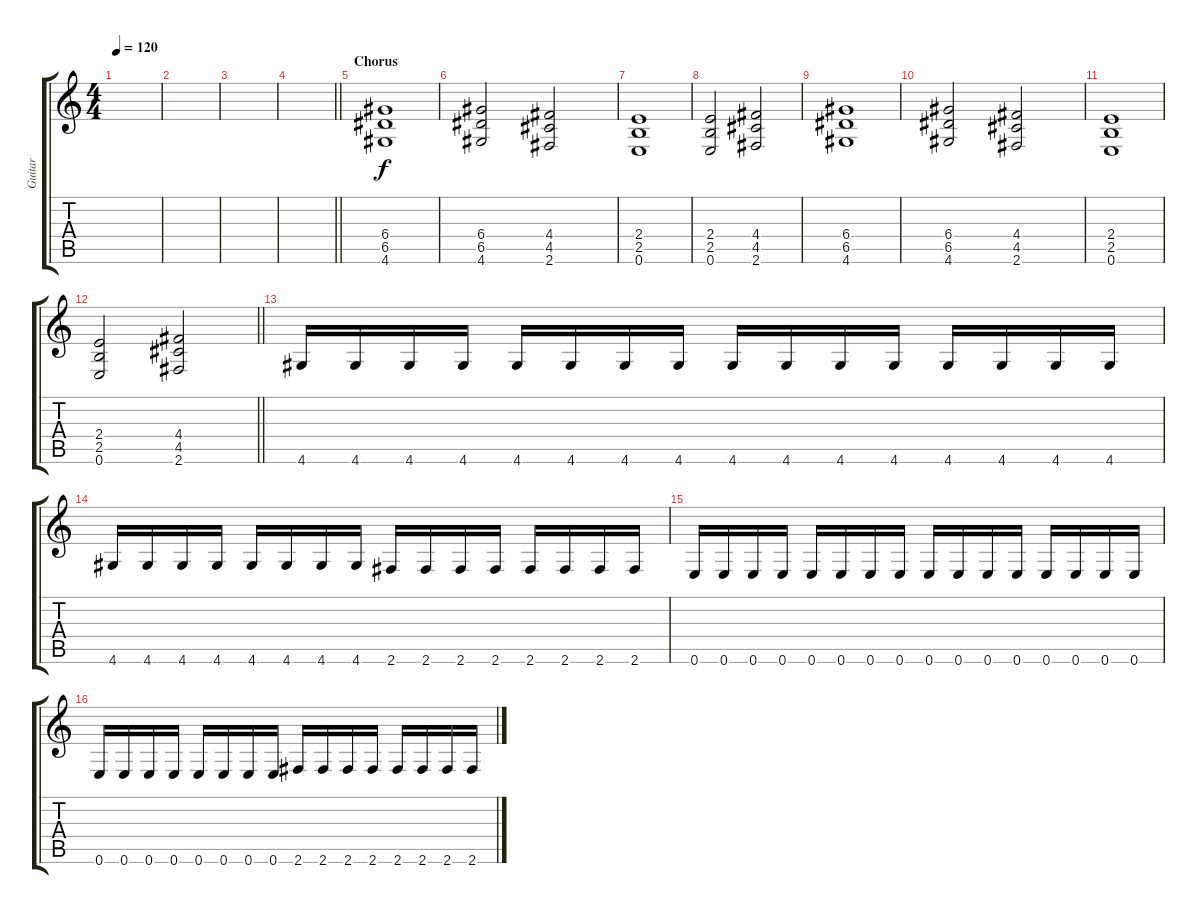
\track ("Guitar" "Guitar") {instrument distortionguitar}
\staff {score tabs}
\tuning (E4 B3 G3 D3 A2 E2) {hide}
\ts (4 4)
\tempo 120
\clef g2
\ks c
|
|
|
\barLineRight lightlight
|
\section ("" "Chorus")
(6.4 6.5 4.6).1 |
(6.4 6.5 4.6).2 (4.4 4.5 2.6).2 |
(2.4 2.5 0.6).1 |
(2.4 2.5 0.6).2 (4.4 4.5 2.6).2 |
(6.4 6.5 4.6).1 |
(6.4 6.5 4.6).2 (4.4 4.5 2.6).2 |
(2.4 2.5 0.6).1 |
\barLineRight lightlight
(2.4 2.5 0.6).2 (4.4 4.5 2.6).2 |
4.6.16 4.6.16 4.6.16 4.6.16 4.6.16 4.6.16 4.6.16 4.6.16 4.6.16 4.6.16 4.6.16 4.6.16 4.6.16 4.6.16 4.6.16 4.6.16 |
4.6.16 4.6.16 4.6.16 4.6.16 4.6.16 4.6.16 4.6.16 4.6.16 2.6.16 2.6.16 2.6.16 2.6.16 2.6.16 2.6.16 2.6.16 2.6.16 |
0.6.16 0.6.16 0.6.16 0.6.16 0.6.16 0.6.16 0.6.16 0.6.16 0.6.16 0.6.16 0.6.16 0.6.16 0.6.16 0.6.16 0.6.16 0.6.16 |
0.6.16 0.6.16 0.6.16 0.6.16 0.6.16 0.6.16 0.6.16 0.6.16 2.6.16 2.6.16 2.6.16 2.6.16 2.6.16 2.6.16 2.6.16 2.6.16
